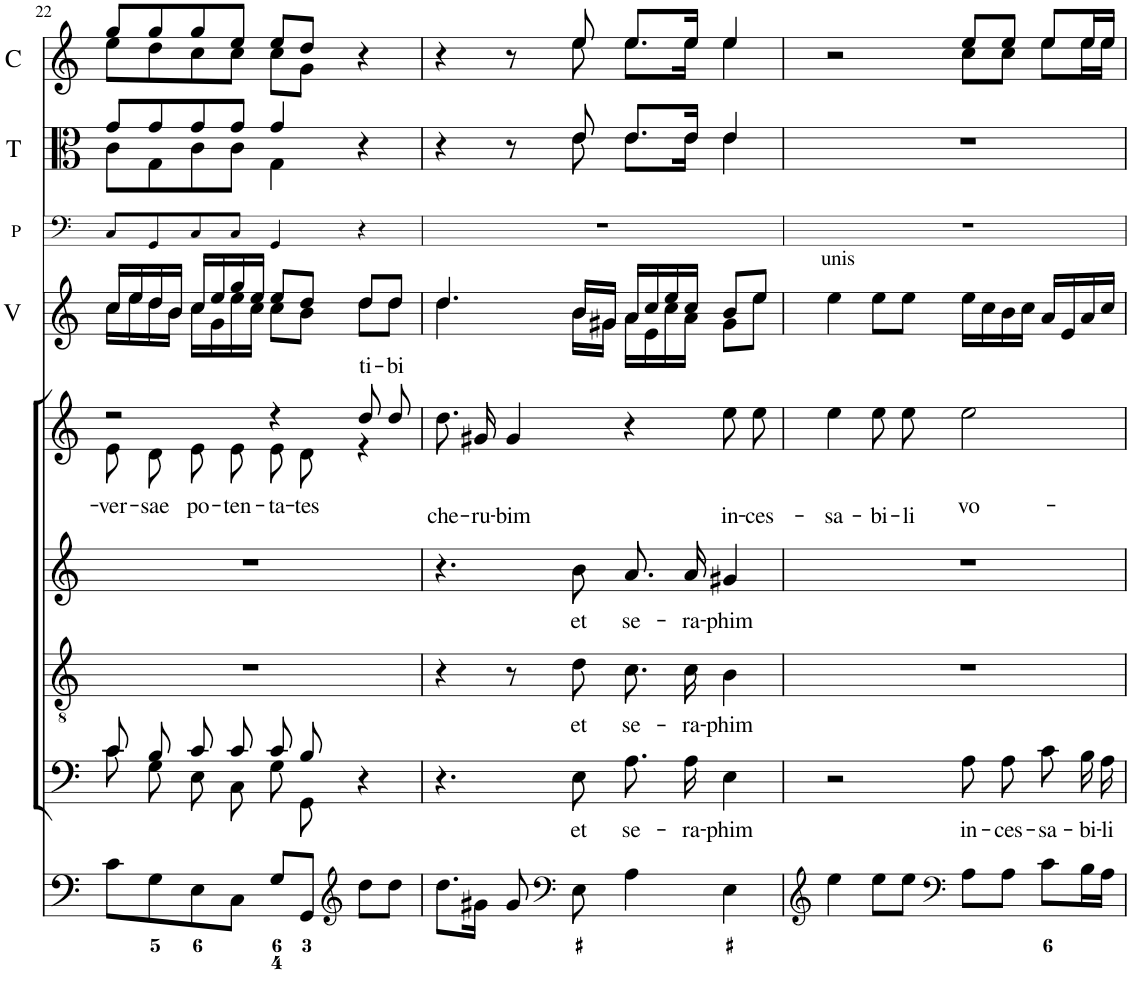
**kern	**kern	**text	**kern	**text	**kern	**text	**kern	**text	**kern	**kern	**kern	**kern	**kern	**kern
*part11	*part10	*part10	*part9	*part9	*part8	*part8	*part7	*part7	*part6	*part5	*part4	*part3	*part2	*part1
*staff11	*staff10	*staff10	*staff9	*staff9	*staff8	*staff8	*staff7	*staff7	*staff6	*staff5	*staff4	*staff3	*staff2	*staff1
*I"Organ	*I"Voice	*	*I"Tenor	*	*I"Alto	*	*I"Voice	*	*I"Violin	*I"Violin	*I"2 Violini	*I"Pauken	*I"2 Trombe	*I"2 Clarini
*	*	*	*	*	*	*	*	*	*I'Vln.	*I'Vln	*I'V	*I'P	*I'T	*I'C
!!LO:PB:g=z
*clefF4	*clefF4	*	*clefGv2	*	*clefG2	*	*clefG2	*	*clefG2	*clefG2	*clefG2	*clefF4	*clefC3	*clefG2
*k[]	*k[]	*	*k[]	*	*k[]	*	*k[]	*	*k[]	*k[]	*k[]	*k[]	*k[]	*k[]
*M4/4	*M4/4	*	*M4/4	*	*M4/4	*	*M4/4	*	*M4/4	*M4/4	*M4/4	*M4/4	*M4/4	*M4/4
*met(c)	*met(c)	*	*met(c)	*	*met(c)	*	*met(c)	*	*met(c)	*met(c)	*met(c)	*met(c)	*met(c)	*met(c)
=22	=22	=22	=22	=22	=22	=22	=22	=22	=22	=22	=22	=22	=22	=22
*	*^	*	*	*	*	*	*^	*	*	*	*	*	*	*
!	!	!	!	!	!	!	!	!	!	!LO:LY:b	!	!	!	!	!	!
*	*	*	*	*	*	*	*	*	*	*	*	*	*^	*	*^	*^
8c\L	8c/L	8c\L	.	1r	.	1r	.	2r	8e\L	-ver-	16cc\LL	16cc\LL	16cc/LL	16cc\LL	8C/L	8g/L	8c\L	8gg/L	8ee\L
.	.	.	.	.	.	.	.	.	.	.	16ee\J	16ee\J	16ee/	16ee\	.	.	.	.	.
!	!	!	!	!	!	!	!	!	!	!LO:LY:b	!	!	!	!	!	!	!	!	!
8G\	8B/J	8G\J	.	.	.	.	.	.	8d\J	-sae	16dd\L	16dd\L	16dd/	16dd\	8GG/	8g/	8G\	8gg/	8dd\
.	.	.	.	.	.	.	.	.	.	.	16b\JJ	16b\JJ	16b/JJ	16b\JJ	.	.	.	.	.
!	!	!	!	!	!	!	!	!	!	!LO:LY:b	!	!	!	!	!	!	!	!	!
8E\	8c/L	8E\L	.	.	.	.	.	.	8e\L	po-	16cc\LL	16cc\LL	16cc/LL	16cc\LL	8C/	8g/	8c\	8gg/	8cc\
.	.	.	.	.	.	.	.	.	.	.	16g\J	16ee\J	16ee/	16g\	.	.	.	.	.
!	!	!	!	!	!	!	!	!	!	!LO:LY:b	!	!	!	!	!	!	!	!	!
8C\J	8c/J	8C\J	.	.	.	.	.	.	8e\J	-ten-	16ee\L	16gg\L	16gg/	16ee\	8C/J	8g/J	8c\J	8ee/J	8cc\J
.	.	.	.	.	.	.	.	.	.	.	16cc\JJ	16ee\JJ	16ee/JJ	16cc\JJ	.	.	.	.	.
!	!	!	!	!	!	!	!	!	!	!LO:LY:b	!	!	!	!	!	!	!	!	!
8G/L	8c/L	8G\L	.	.	.	.	.	4r	8e\L	-ta-	8cc\L	8ee\L	8ee/L	8cc\L	4GG/	4g/	4G\	8ee/L	8cc\L
!	!	!	!	!	!	!	!	!	!	!LO:LY:b	!	!	!	!	!	!	!	!	!
8GG/J	8B/J	8GG\J	.	.	.	.	.	.	8d\J	-tes	8b\J	8dd\J	8dd/J	8b\J	.	.	.	8dd/J	8g\J
*clefG2	*	*	*	*	*	*	*	*	*	*	*	*	*	*	*	*	*	*	*
!	!	!	!	!	!	!	!	!	!	!LO:LY:a	!	!	!	!	!	!	!	!	!
8dd\L	4r	4ryy	.	.	.	.	.	8dd/L	4r	ti-	8dd\L	8dd\L	8dd/L	8dd\L	4r	4r	4ryy	4r	4ryy
!	!	!	!	!	!	!	!	!	!	!LO:LY:a	!	!	!	!	!	!	!	!	!
8dd\J	.	.	.	.	.	.	.	8dd/J	.	-bi	8dd\J	8dd\J	8dd/J	8dd\J	.	.	.	.	.
*	*v	*v	*	*	*	*	*	*v	*v	*	*	*	*	*	*	*	*	*	*
=23	=23	=23	=23	=23	=23	=23	=23	=23	=23	=23	=23	=23	=23	=23	=23	=23	=23
!	!	!	!	!	!	!	!	!LO:LY:b	!	!	!	!	!	!	!	!	!
8.dd\L	4.r	.	4r	.	4.r	.	8.dd\L	che-	4.dd	4.dd	4.dd/	4.dd\	1r	4r	4.ryy	4r	4.ryy
!	!	!	!	!	!	!	!	!LO:LY:b	!	!	!	!	!	!	!	!	!
16g#X\Jk	.	.	.	.	.	.	16g#X\Jk	-ru-	.	.	.	.	.	.	.	.	.
!	!	!	!	!	!	!	!	!LO:LY:b	!	!	!	!	!	!	!	!	!
8g#/	.	.	8r	.	.	.	4g#/	-bim	.	.	.	.	.	8r	.	8r	.
*clefF4	*	*	*	*	*	*	*	*	*	*	*	*	*	*	*	*	*
!	!	!LO:LY:b	!	!LO:LY:b	!	!LO:LY:b	!	!	!	!	!	!	!	!	!	!	!
8E\	8E\	et	8d\	et	8b\	et	.	.	16b/LL	16b/LL	16b/LL	16b\LL	.	8e/	8e\	8ee/	8ee\
.	.	.	.	.	.	.	.	.	16g#X/JJ	16g#X/JJ	16g#X/JJ	16g#\JJ	.	.	.	.	.
!	!	!LO:LY:b	!	!LO:LY:b	!	!LO:LY:b	!	!	!	!	!	!	!	!	!	!	!
4A\	8.A\L	se-	8.c\L	se-	8.a/L	se-	4r	.	16a/LL	16a\LL	16a/LL	16a\LL	.	8.e/L	8.e\L	8.ee/L	8.ee\L
.	.	.	.	.	.	.	.	.	16e/J	16cc\J	16cc/	16e\	.	.	.	.	.
.	.	.	.	.	.	.	.	.	16cc/L	16ee\L	16ee/	16cc\	.	.	.	.	.
!	!	!LO:LY:b	!	!LO:LY:b	!	!LO:LY:b	!	!	!	!	!	!	!	!	!	!	!
.	16A\Jk	-ra-	16c\Jk	-ra-	16a/Jk	-ra-	.	.	16a/JJ	16cc\JJ	16cc/JJ	16a\JJ	.	16e/Jk	16e\Jk	16ee/Jk	16ee\Jk
!	!	!LO:LY:b	!	!LO:LY:b	!	!LO:LY:b	!	!LO:LY:b	!	!	!	!	!	!	!	!	!
4E\	4E\	-phim	4B\	-phim	4g#X/	-phim	8ee\L	in-	8g#\L	8b\L	8b/L	8g#\L	.	4e/	4e\	4ee/	4ee\
!	!	!	!	!	!	!	!	!LO:LY:b	!	!	!	!	!	!	!	!	!
.	.	.	.	.	.	.	8ee\J	-ces-	8ee\J	8ee\J	8ee/J	8ee\J	.	.	.	.	.
*	*	*	*	*	*	*	*	*	*	*	*v	*v	*	*v	*v	*	*
=24	=24	=24	=24	=24	=24	=24	=24	=24	=24	=24	=24	=24	=24	=24	=24
*clefG2	*	*	*	*	*	*	*	*	*	*	*	*	*	*	*
*	*	*	*	*	*	*	*	*	*	*	*^	*	*	*	*
!	!	!	!	!	!	!	!	!	!	!	!LO:TX:a:t=unis	!	!	!	!	!
!	!	!	!	!	!	!	!	!	!	!LO:TX:a:t=unis	!	!	!	!	!	!
!	!	!	!	!	!	!	!	!	!	!LO:TX:a:t=unis	!	!	!	!	!	!
!	!	!	!	!	!	!	!	!	!LO:TX:a:t=unis	!	!	!	!	!	!	!
!	!	!	!	!	!	!	!	!	!LO:TX:a:t=unis	!	!	!	!	!	!	!
!	!	!	!	!	!	!	!	!LO:LY:b	!	!	!	!	!	!	!	!
*	*	*	*	*	*	*	*	*	*	*	*v	*v	*	*	*	*
4ee\	2r	.	1r	.	1r	.	4ee\	-sa-	4ee	4ee	4ee\	1r	1r	2r	2ryy
!	!	!	!	!	!	!	!	!LO:LY:b	!	!	!	!	!	!	!
8ee\L	.	.	.	.	.	.	8ee\L	-bi-	8ee\L	8ee\L	8ee\L	.	.	.	.
!	!	!	!	!	!	!	!	!LO:LY:b	!	!	!	!	!	!	!
8ee\J	.	.	.	.	.	.	8ee\J	-li	8ee\J	8ee\J	8ee\J	.	.	.	.
*clefF4	*	*	*	*	*	*	*	*	*	*	*	*	*	*	*
!	!	!LO:LY:b	!	!	!	!	!	!LO:LY:b	!	!	!	!	!	!	!
8A\L	8A\L	in-	.	.	.	.	2ee\	vo-	16ee\LL	16ee\LL	16ee\LL	.	.	8ee/L	8cc\L
.	.	.	.	.	.	.	.	.	16cc\J	16cc\J	16cc\	.	.	.	.
!	!	!LO:LY:b	!	!	!	!	!	!	!	!	!	!	!	!	!
8A\J	8A\J	-ces-	.	.	.	.	.	.	16b\L	16b\L	16b\	.	.	8ee/J	8cc\J
.	.	.	.	.	.	.	.	.	16cc\JJ	16cc\JJ	16cc\JJ	.	.	.	.
!	!	!LO:LY:b	!	!	!	!	!	!	!	!	!	!	!	!	!
8c\L	8c\L	-sa-	.	.	.	.	.	.	16a\LL	16a\LL	16a/LL	.	.	8ee/L	8ee\L
.	.	.	.	.	.	.	.	.	16e\J	16e\J	16e/	.	.	.	.
!	!	!LO:LY:b	!	!	!	!	!	!	!	!	!	!	!	!	!
16B\L	16B\L	-bi-	.	.	.	.	.	.	16a\L	16a\L	16a/	.	.	16ee/L	16ee\L
!	!	!LO:LY:b	!	!	!	!	!	!	!	!	!	!	!	!	!
16A\JJ	16A\JJ	-li	.	.	.	.	.	.	16cc\JJ	16cc\JJ	16cc/JJ	.	.	16ee/JJ	16ee\JJ
*	*	*	*	*	*	*	*	*	*	*	*	*	*	*v	*v
=	=	=	=	=	=	=	=	=	=	=	=	=	=	=
*-	*-	*-	*-	*-	*-	*-	*-	*-	*-	*-	*-	*-	*-	*-
